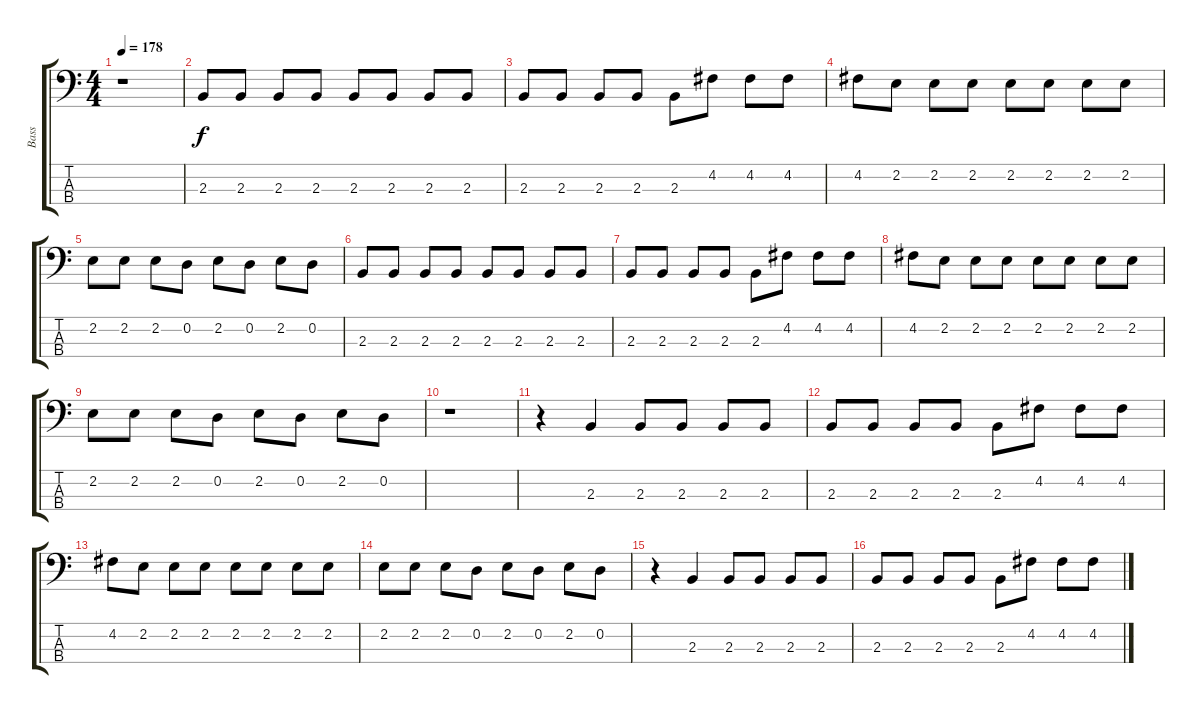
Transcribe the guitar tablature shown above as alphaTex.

\track ("Bass" "Bass") {instrument electricbasspick}
\staff {score tabs}
\tuning (G2 D2 A1 D1) {hide}
\ts (4 4)
\tempo 178
\clef f4
\ks c
r.1{dy f instrument electricbasspick} |
2.3.8 2.3.8 2.3.8 2.3.8 2.3.8 2.3.8 2.3.8 2.3.8 |
2.3.8 2.3.8 2.3.8 2.3.8 2.3.8 4.2.8 4.2.8 4.2.8 |
4.2.8 2.2.8 2.2.8 2.2.8 2.2.8 2.2.8 2.2.8 2.2.8 |
2.2.8 2.2.8 2.2.8 0.2.8 2.2.8 0.2.8 2.2.8 0.2.8 |
2.3.8 2.3.8 2.3.8 2.3.8 2.3.8 2.3.8 2.3.8 2.3.8 |
2.3.8 2.3.8 2.3.8 2.3.8 2.3.8 4.2.8 4.2.8 4.2.8 |
4.2.8 2.2.8 2.2.8 2.2.8 2.2.8 2.2.8 2.2.8 2.2.8 |
2.2.8 2.2.8 2.2.8 0.2.8 2.2.8 0.2.8 2.2.8 0.2.8 |
r.1 |
r.4 2.3.4 2.3.8 2.3.8 2.3.8 2.3.8 |
2.3.8 2.3.8 2.3.8 2.3.8 2.3.8 4.2.8 4.2.8 4.2.8 |
4.2.8 2.2.8 2.2.8 2.2.8 2.2.8 2.2.8 2.2.8 2.2.8 |
2.2.8 2.2.8 2.2.8 0.2.8 2.2.8 0.2.8 2.2.8 0.2.8 |
r.4 2.3.4 2.3.8 2.3.8 2.3.8 2.3.8 |
2.3.8 2.3.8 2.3.8 2.3.8 2.3.8 4.2.8 4.2.8 4.2.8
